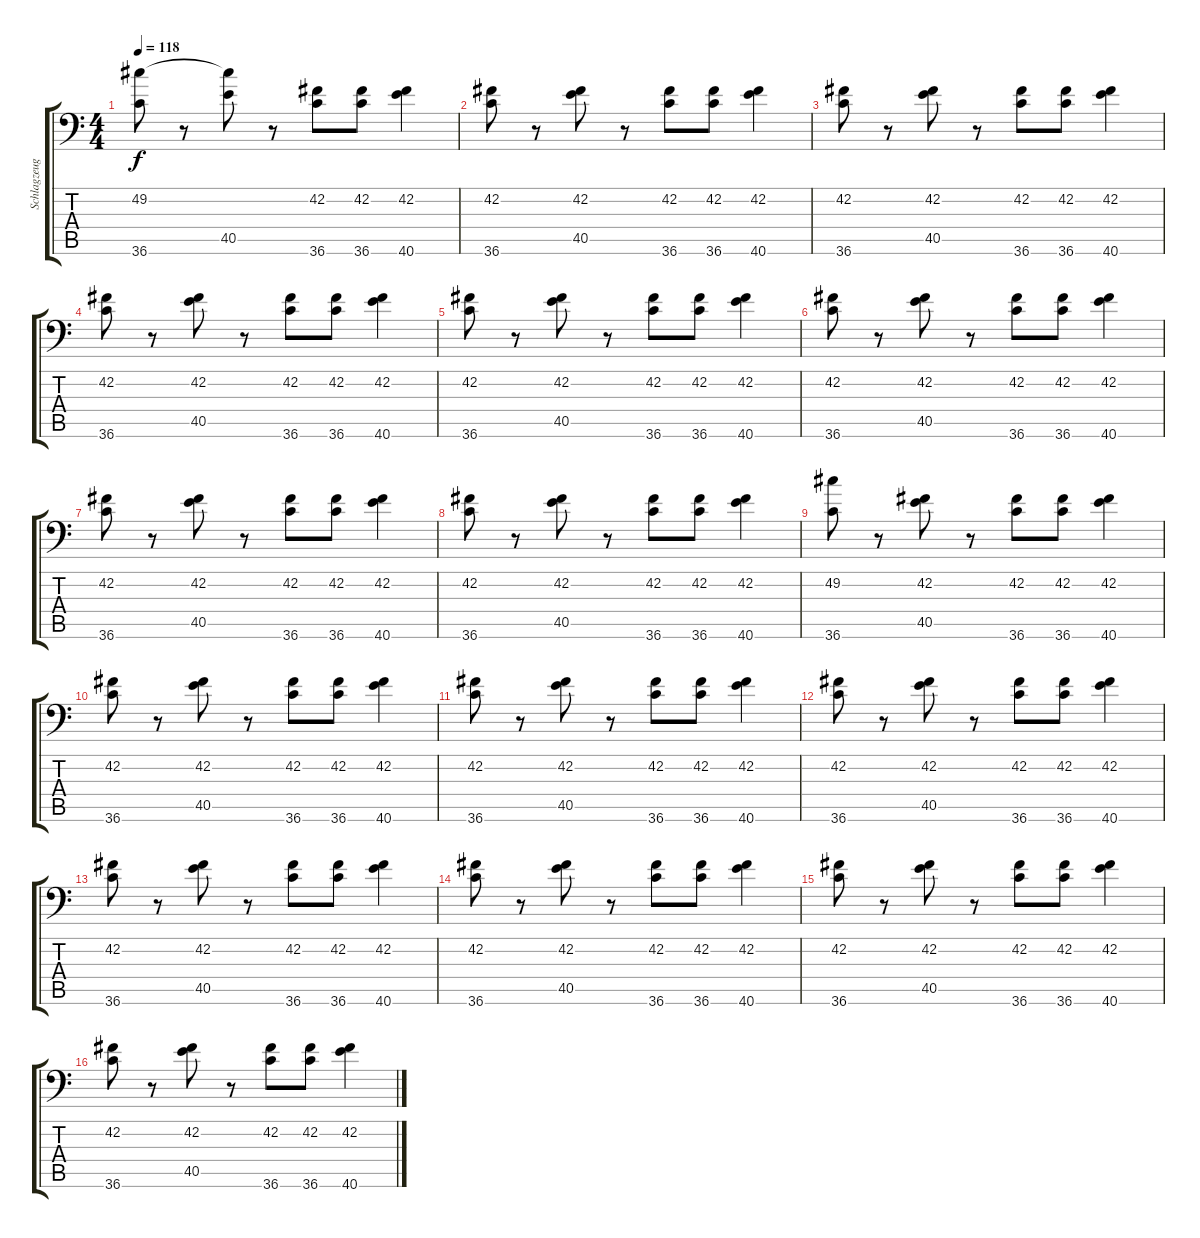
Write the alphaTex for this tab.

\track ("Schlagzeug" "Schlagzeug") {instrument acousticgrandpiano}
\staff {score tabs}
\tuning (C-1 C-1 C-1 C-1 C-1 C-1) {hide}
\ts (4 4)
\tempo 118
\clef f4
\ks c
(49.2 36.6).8{dy f} r.8 (49.2{t} 40.5).8 r.8 (42.2 36.6).8 (42.2 36.6).8 (42.2 40.6).4 |
(42.2 36.6).8 r.8 (42.2 40.5).8 r.8 (42.2 36.6).8 (42.2 36.6).8 (42.2 40.6).4 |
(42.2 36.6).8 r.8 (42.2 40.5).8 r.8 (42.2 36.6).8 (42.2 36.6).8 (42.2 40.6).4 |
(42.2 36.6).8 r.8 (42.2 40.5).8 r.8 (42.2 36.6).8 (42.2 36.6).8 (42.2 40.6).4 |
(42.2 36.6).8 r.8 (42.2 40.5).8 r.8 (42.2 36.6).8 (42.2 36.6).8 (42.2 40.6).4 |
(42.2 36.6).8 r.8 (42.2 40.5).8 r.8 (42.2 36.6).8 (42.2 36.6).8 (42.2 40.6).4 |
(42.2 36.6).8 r.8 (42.2 40.5).8 r.8 (42.2 36.6).8 (42.2 36.6).8 (42.2 40.6).4 |
(42.2 36.6).8 r.8 (42.2 40.5).8 r.8 (42.2 36.6).8 (42.2 36.6).8 (42.2 40.6).4 |
(49.2 36.6).8 r.8 (42.2 40.5).8 r.8 (42.2 36.6).8 (42.2 36.6).8 (42.2 40.6).4 |
(42.2 36.6).8 r.8 (42.2 40.5).8 r.8 (42.2 36.6).8 (42.2 36.6).8 (42.2 40.6).4 |
(42.2 36.6).8 r.8 (42.2 40.5).8 r.8 (42.2 36.6).8 (42.2 36.6).8 (42.2 40.6).4 |
(42.2 36.6).8 r.8 (42.2 40.5).8 r.8 (42.2 36.6).8 (42.2 36.6).8 (42.2 40.6).4 |
(42.2 36.6).8 r.8 (42.2 40.5).8 r.8 (42.2 36.6).8 (42.2 36.6).8 (42.2 40.6).4 |
(42.2 36.6).8 r.8 (42.2 40.5).8 r.8 (42.2 36.6).8 (42.2 36.6).8 (42.2 40.6).4 |
(42.2 36.6).8 r.8 (42.2 40.5).8 r.8 (42.2 36.6).8 (42.2 36.6).8 (42.2 40.6).4 |
(42.2 36.6).8 r.8 (42.2 40.5).8 r.8 (42.2 36.6).8 (42.2 36.6).8 (42.2 40.6).4
